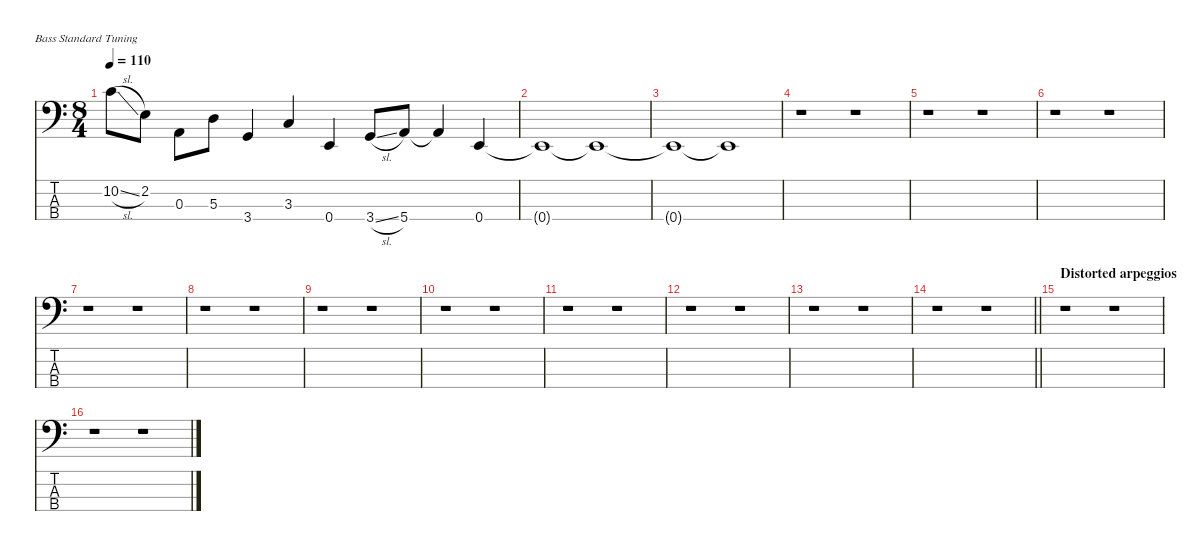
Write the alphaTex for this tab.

\defaultSystemsLayout 4
\hideDynamics
\bracketExtendMode nobrackets
\singleTrackTrackNamePolicy hidden
\multiTrackTrackNamePolicy hidden
\firstSystemTrackNameMode fullname
\firstSystemTrackNameOrientation horizontal
\otherSystemsTrackNameOrientation horizontal
\track ("Bass" "el.bs.") {instrument electricbassfinger}
\staff {score tabs}
\tuning (G2 D2 A1 E1)
\ts (8 4)
\tempo 110
\clef f4
\ks c
10.2{sl}.8{dy mp beam Down} 2.2.8{beam Down} 0.3.8{beam Down} 5.3.8{beam Down} 3.4.4{beam Up} 3.3.4{beam Up} 0.4.4{beam Up} 3.4{sl}.8{beam Up} 5.4.8{dy f beam Up} 5.4{t}.4{beam Up} 0.4.4{beam Up} |
0.4{t}.1{beam Up} 0.4{t}.1{beam Up} |
0.4{t}.1{beam Up} 0.4{t}.1{beam Up} |
r.1{beam Down} r.1{beam Down} |
r.1{beam Down} r.1{beam Down} |
r.1{beam Down} r.1{beam Down} |
r.1{beam Down} r.1{beam Down} |
r.1{beam Down} r.1{beam Down} |
r.1{beam Down} r.1{beam Down} |
r.1{beam Down} r.1{beam Down} |
r.1{beam Down} r.1{beam Down} |
r.1{beam Down} r.1{beam Down} |
r.1{beam Down} r.1{beam Down} |
\barLineRight lightlight
r.1{beam Down} r.1{beam Down} |
\section ("" "Distorted arpeggios")
r.1{beam Down} r.1{beam Down} |
r.1{beam Down} r.1{beam Down}
